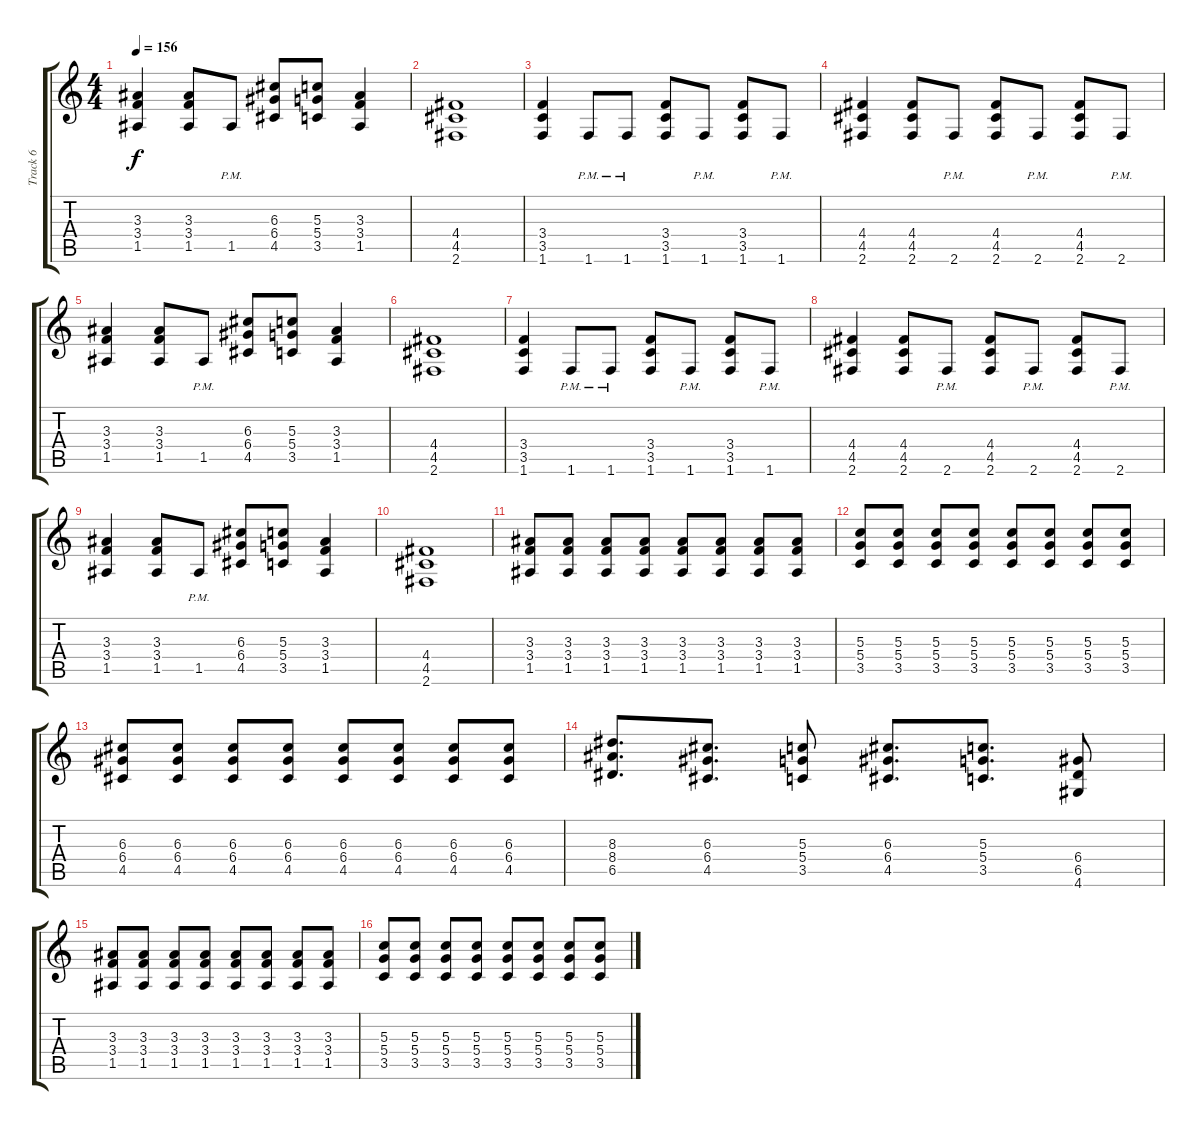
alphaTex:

\track ("Track 6" "Track 6") {instrument overdrivenguitar}
\staff {score tabs}
\tuning (E4 B3 G3 D3 A2 E2) {hide}
\ts (4 4)
\tempo 156
\clef g2
\ks c
(3.3 3.4 1.5).4{dy f} (3.3 3.4 1.5).8 1.5{pm}.8 (6.3 6.4 4.5).8 (5.3 5.4 3.5).8 (3.3 3.4 1.5).4 |
(4.4 4.5 2.6).1 |
(3.4 3.5 1.6).4 1.6{pm}.8 1.6{pm}.8 (3.4 3.5 1.6).8 1.6{pm}.8 (3.4 3.5 1.6).8 1.6{pm}.8 |
(4.4 4.5 2.6).4 (4.4 4.5 2.6).8 2.6{pm}.8 (4.4 4.5 2.6).8 2.6{pm}.8 (4.4 4.5 2.6).8 2.6{pm}.8 |
(3.3 3.4 1.5).4 (3.3 3.4 1.5).8 1.5{pm}.8 (6.3 6.4 4.5).8 (5.3 5.4 3.5).8 (3.3 3.4 1.5).4 |
(4.4 4.5 2.6).1 |
(3.4 3.5 1.6).4 1.6{pm}.8 1.6{pm}.8 (3.4 3.5 1.6).8 1.6{pm}.8 (3.4 3.5 1.6).8 1.6{pm}.8 |
(4.4 4.5 2.6).4 (4.4 4.5 2.6).8 2.6{pm}.8 (4.4 4.5 2.6).8 2.6{pm}.8 (4.4 4.5 2.6).8 2.6{pm}.8 |
(3.3 3.4 1.5).4 (3.3 3.4 1.5).8 1.5{pm}.8 (6.3 6.4 4.5).8 (5.3 5.4 3.5).8 (3.3 3.4 1.5).4 |
(4.4 4.5 2.6).1 |
(3.3 3.4 1.5).8 (3.3 3.4 1.5).8 (3.3 3.4 1.5).8 (3.3 3.4 1.5).8 (3.3 3.4 1.5).8 (3.3 3.4 1.5).8 (3.3 3.4 1.5).8 (3.3 3.4 1.5).8 |
(5.3 5.4 3.5).8 (5.3 5.4 3.5).8 (5.3 5.4 3.5).8 (5.3 5.4 3.5).8 (5.3 5.4 3.5).8 (5.3 5.4 3.5).8 (5.3 5.4 3.5).8 (5.3 5.4 3.5).8 |
(6.3 6.4 4.5).8 (6.3 6.4 4.5).8 (6.3 6.4 4.5).8 (6.3 6.4 4.5).8 (6.3 6.4 4.5).8 (6.3 6.4 4.5).8 (6.3 6.4 4.5).8 (6.3 6.4 4.5).8 |
(8.3 8.4 6.5).8{d} (6.3 6.4 4.5).8{d} (5.3 5.4 3.5).8 (6.3 6.4 4.5).8{d} (5.3 5.4 3.5).8{d} (6.4 6.5 4.6).8 |
(3.3 3.4 1.5).8 (3.3 3.4 1.5).8 (3.3 3.4 1.5).8 (3.3 3.4 1.5).8 (3.3 3.4 1.5).8 (3.3 3.4 1.5).8 (3.3 3.4 1.5).8 (3.3 3.4 1.5).8 |
(5.3 5.4 3.5).8 (5.3 5.4 3.5).8 (5.3 5.4 3.5).8 (5.3 5.4 3.5).8 (5.3 5.4 3.5).8 (5.3 5.4 3.5).8 (5.3 5.4 3.5).8 (5.3 5.4 3.5).8
